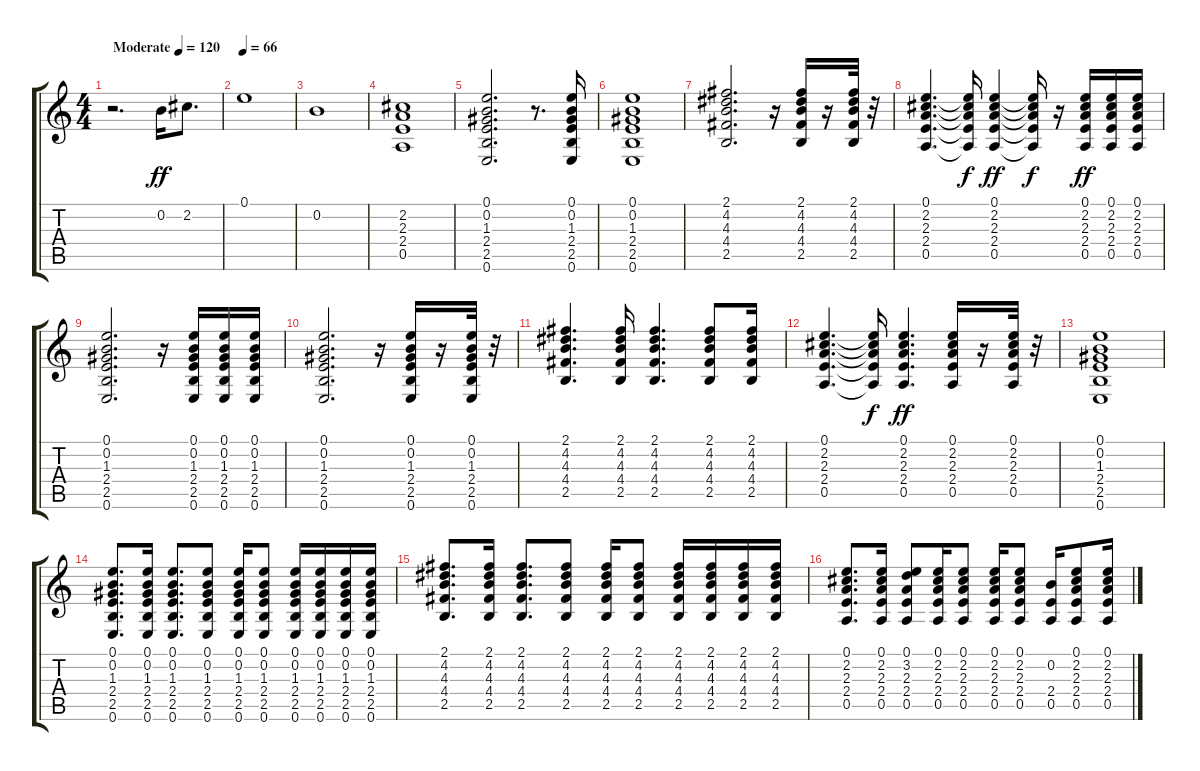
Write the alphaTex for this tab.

\track "" {instrument acousticguitarsteel}
\staff {score tabs}
\tuning (E4 B3 G3 D3 A2 E2) {hide}
\ts (4 4)
\tempo (120 "Moderate")
\clef g2
\ks c
r.2{d dy ff instrument acousticguitarsteel} 0.2.16 2.2.8{d} |
\tempo 66
0.1.1 |
0.2.1 |
(2.2 2.3 2.4 0.5).1 |
(0.1 0.2 1.3 2.4 2.5 0.6).2{d} r.8{d} (0.1 0.2 1.3 2.4 2.5 0.6).16 |
(0.1 0.2 1.3 2.4 2.5 0.6).1 |
(2.1 4.2 4.3 4.4 2.5).2{d} r.16 (2.1 4.2 4.3 4.4 2.5).16 r.16 (2.1 4.2 4.3 4.4 2.5).32 r.32 |
(0.1 2.2 2.3 2.4 0.5).4{d} (0.1{t} 2.2{t} 2.3{t} 2.4{t} 0.5{t}).16{dy f} (0.1 2.2 2.3 2.4 0.5).4{dy ff} (0.1{t} 2.2{t} 2.3{t} 2.4{t} 0.5{t}).16{dy f} r.16 (0.1 2.2 2.3 2.4 0.5).16{dy ff} (0.1 2.2 2.3 2.4 0.5).16 (0.1 2.2 2.3 2.4 0.5).16 |
(0.1 0.2 1.3 2.4 2.5 0.6).2{d} r.16 (0.1 0.2 1.3 2.4 2.5 0.6).16 (0.1 0.2 1.3 2.4 2.5 0.6).16 (0.1 0.2 1.3 2.4 2.5 0.6).16 |
(0.1 0.2 1.3 2.4 2.5 0.6).2{d} r.16 (0.1 0.2 1.3 2.4 2.5 0.6).16 r.16 (0.1 0.2 1.3 2.4 2.5 0.6).32 r.32 |
(2.1 4.2 4.3 4.4 2.5).4{d} (2.1 4.2 4.3 4.4 2.5).16 (2.1 4.2 4.3 4.4 2.5).4{d} (2.1 4.2 4.3 4.4 2.5).8 (2.1 4.2 4.3 4.4 2.5).16 |
(0.1 2.2 2.3 2.4 0.5).4{d} (0.1{t} 2.2{t} 2.3{t} 2.4{t} 0.5{t}).16{dy f} (0.1 2.2 2.3 2.4 0.5).4{d dy ff} (0.1 2.2 2.3 2.4 0.5).16 r.16 (0.1 2.2 2.3 2.4 0.5).32 r.32 |
(0.1 0.2 1.3 2.4 2.5 0.6).1 |
(0.1 0.2 1.3 2.4 2.5 0.6).8{d} (0.1 0.2 1.3 2.4 2.5 0.6).16 (0.1 0.2 1.3 2.4 2.5 0.6).8{d} (0.1 0.2 1.3 2.4 2.5 0.6).8 (0.1 0.2 1.3 2.4 2.5 0.6).16 (0.1 0.2 1.3 2.4 2.5 0.6).8 (0.1 0.2 1.3 2.4 2.5 0.6).16 (0.1 0.2 1.3 2.4 2.5 0.6).16 (0.1 0.2 1.3 2.4 2.5 0.6).16 (0.1 0.2 1.3 2.4 2.5 0.6).16 |
(2.1 4.2 4.3 4.4 2.5).8{d} (2.1 4.2 4.3 4.4 2.5).16 (2.1 4.2 4.3 4.4 2.5).8{d} (2.1 4.2 4.3 4.4 2.5).8 (2.1 4.2 4.3 4.4 2.5).16 (2.1 4.2 4.3 4.4 2.5).8 (2.1 4.2 4.3 4.4 2.5).16 (2.1 4.2 4.3 4.4 2.5).16 (2.1 4.2 4.3 4.4 2.5).16 (2.1 4.2 4.3 4.4 2.5).16 |
(0.1 2.2 2.3 2.4 0.5).8{d} (0.1 2.2 2.3 2.4 0.5).16 (0.1 3.2 2.3 2.4 0.5).8 (0.1 2.2 2.3 2.4 0.5).16 (0.1 2.2 2.3 2.4 0.5).8 (0.1 2.2 2.3 2.4 0.5).16 (0.1 2.2 2.3 2.4 0.5).8 (0.2 2.4 0.5).16 (0.1 2.2 2.3 2.4 0.5).8 (0.1 2.2 2.3 2.4 0.5).16
